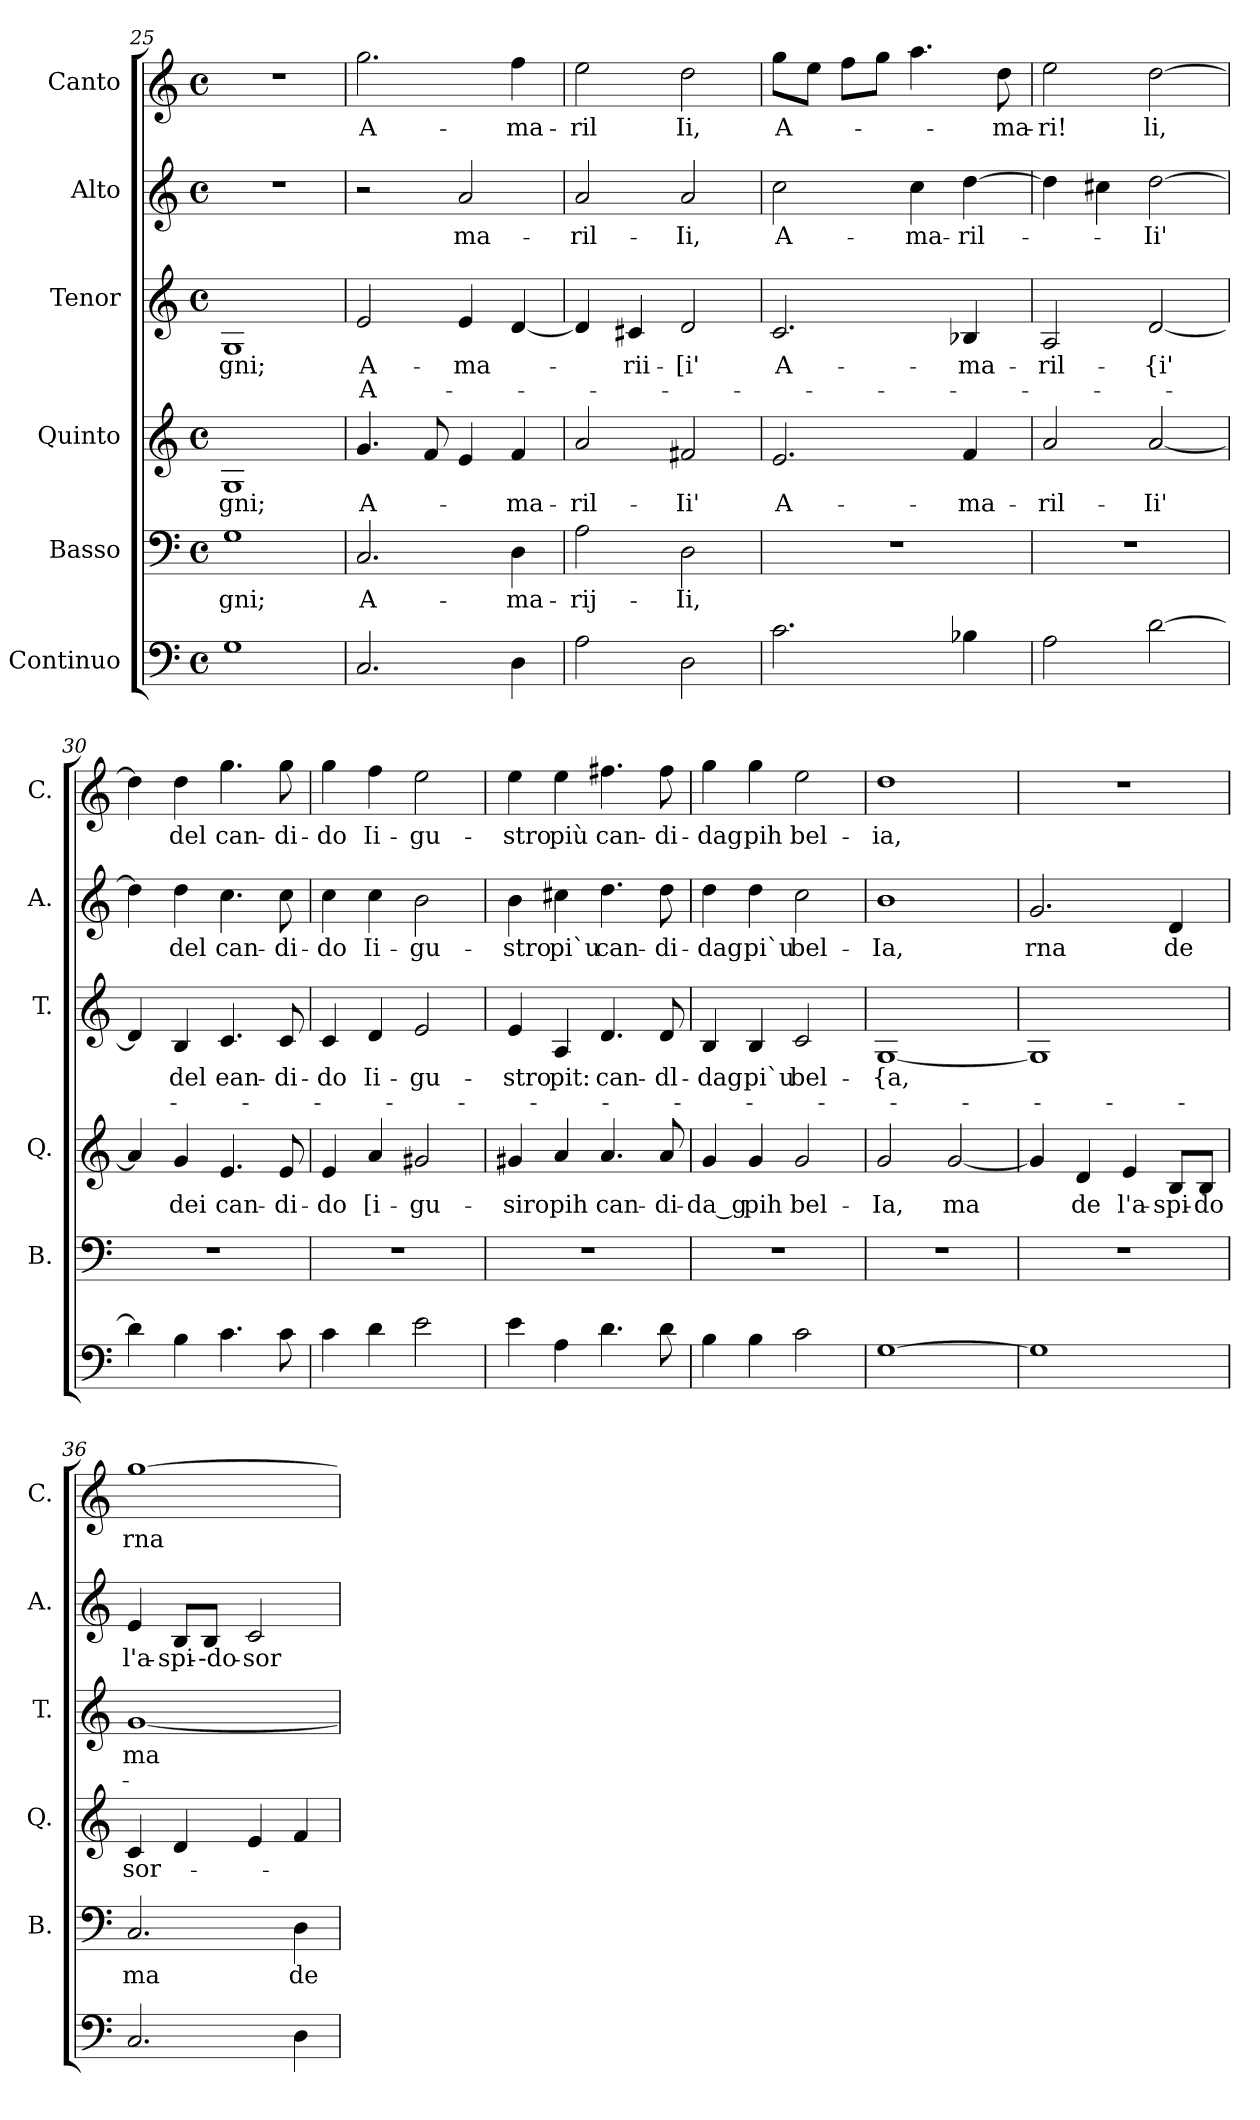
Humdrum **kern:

**kern	**kern	**text	**kern	**text	**kern	**text	**text	**kern	**text	**kern	**text
*part6	*part5	*part5	*part4	*part4	*part3	*part3	*part3	*part2	*part2	*part1	*part1
*staff6	*staff5	*staff5	*staff4	*staff4	*staff3	*staff3	*staff3	*staff2	*staff2	*staff1	*staff1
*I"Continuo	*I"Basso	*	*I"Quinto	*	*I"Tenor	*	*	*I"Alto	*	*I"Canto	*
*	*I'B.	*	*I'Q.	*	*I'T.	*	*	*I'A.	*	*I'C.	*
*clefF4	*clefF4	*	*clefG2	*	*clefG2	*	*	*clefG2	*	*clefG2	*
*k[]	*k[]	*	*k[]	*	*k[]	*	*	*k[]	*	*k[]	*
*M4/4	*M4/4	*	*M4/4	*	*M4/4	*	*	*M4/4	*	*M4/4	*
*met(c)	*met(c)	*	*met(c)	*	*met(c)	*	*	*met(c)	*	*met(c)	*
=25	=25	=25	=25	=25	=25	=25	=25	=25	=25	=25	=25
!	!	!LO:LY:b	!	!LO:LY:b	!	!LO:LY:b	!	!	!	!	!
1G	1G	-gni;	1G	-gni;	1G	-gni;	.	1r	.	1r	.
=26	=26	=26	=26	=26	=26	=26	=26	=26	=26	=26	=26
!	!	!LO:LY:b	!	!LO:LY:b	!	!LO:LY:b	!LO:LY:b	!	!	!	!LO:LY:b
2.C/	2.C/	-A-	4.g/	-A-	2e/	-A-	-A-	2r	.	2.gg\	-A-
.	.	.	8f/	.	.	.	.	.	.	.	.
!	!	!	!	!	!	!LO:LY:b	!	!	!LO:LY:b	!	!
.	.	.	4e/	.	4e/	-ma-	.	2a/	-ma-	.	.
!	!	!LO:LY:b	!	!LO:LY:b	!	!	!	!	!	!	!LO:LY:b
4D\	4D\	-ma-	4f/	-ma-	[4d/	.	.	.	.	4ff\	-ma-
=27	=27	=27	=27	=27	=27	=27	=27	=27	=27	=27	=27
!	!	!LO:LY:b	!	!LO:LY:b	!	!	!	!	!LO:LY:b	!	!LO:LY:b
2A\	2A\	-rij-	2a/	-ril-	4d/]	.	.	2a/	-ril-	2ee\	-ril
!	!	!	!	!	!	!LO:LY:b	!	!	!	!	!
.	.	.	.	.	4c#X/	-rii-	.	.	.	.	.
!	!	!LO:LY:b	!	!LO:LY:b	!	!LO:LY:b	!	!	!LO:LY:b	!	!LO:LY:b
2D\	2D\	-Ii,	2f#X/	-Ii'	2d/	-[i'	.	2a/	-Ii,	2dd\	-Ii,
=28	=28	=28	=28	=28	=28	=28	=28	=28	=28	=28	=28
!	!	!	!	!LO:LY:b	!	!LO:LY:b	!	!	!LO:LY:b	!	!LO:LY:b
2.c\	1r	.	2.e/	-A-	2.c/	-A-	.	2cc\	-A-	8gg\L	-A-
.	.	.	.	.	.	.	.	.	.	8ee\J	.
.	.	.	.	.	.	.	.	.	.	8ff\L	.
.	.	.	.	.	.	.	.	.	.	8gg\J	.
!	!	!	!	!	!	!	!	!	!LO:LY:b	!	!
.	.	.	.	.	.	.	.	4cc\	-ma-	4.aa\	.
!	!	!	!	!LO:LY:b	!	!LO:LY:b	!	!	!LO:LY:b	!	!
4B-X\	.	.	4f/	-ma-	4B-X/	-ma-	.	[4dd\	-ril-	.	.
!	!	!	!	!	!	!	!	!	!	!	!LO:LY:b
.	.	.	.	.	.	.	.	.	.	8dd\	-ma-
=29	=29	=29	=29	=29	=29	=29	=29	=29	=29	=29	=29
!	!	!	!	!LO:LY:b	!	!LO:LY:b	!	!	!	!	!LO:LY:b
2A\	1r	.	2a/	-ril-	2A/	-ril-	.	4dd\]	.	2ee\	-ri!
.	.	.	.	.	.	.	.	4cc#X\	.	.	.
!	!	!	!	!LO:LY:b	!	!LO:LY:b	!	!	!LO:LY:b	!	!LO:LY:b
[2d\	.	.	[2a/	-Ii'	[2d/	-{i'	.	[2dd\	-Ii'	[2dd\	-li,
=30	=30	=30	=30	=30	=30	=30	=30	=30	=30	=30	=30
4d\]	1r	.	4a/]	.	4d/]	.	.	4dd\]	.	4dd\]	.
!	!	!	!	!LO:LY:b	!	!LO:LY:b	!	!	!LO:LY:b	!	!LO:LY:b
4B\	.	.	4g/	-dei	4B/	-del	.	4dd\	-del	4dd\	-del
!	!	!	!	!LO:LY:b	!	!LO:LY:b	!	!	!LO:LY:b	!	!LO:LY:b
4.c\	.	.	4.e/	-can-	4.c/	-ean-	.	4.cc\	-can-	4.gg\	-can-
!	!	!	!	!LO:LY:b	!	!LO:LY:b	!	!	!LO:LY:b	!	!LO:LY:b
8c\	.	.	8e/	-di-	8c/	-di-	.	8cc\	-di-	8gg\	-di-
=31	=31	=31	=31	=31	=31	=31	=31	=31	=31	=31	=31
!	!	!	!	!LO:LY:b	!	!LO:LY:b	!	!	!LO:LY:b	!	!LO:LY:b
4c\	1r	.	4e/	-do	4c/	-do	.	4cc\	-do	4gg\	-do
!	!	!	!	!LO:LY:b	!	!LO:LY:b	!	!	!LO:LY:b	!	!LO:LY:b
4d\	.	.	4a/	-[i-	4d/	-Ii-	.	4cc\	-Ii-	4ff\	-Ii-
!	!	!	!	!LO:LY:b	!	!LO:LY:b	!	!	!LO:LY:b	!	!LO:LY:b
2e\	.	.	2g#X/	-gu-	2e/	-gu-	.	2b\	-gu-	2ee\	-gu-
!!LO:PB:g=z
=32	=32	=32	=32	=32	=32	=32	=32	=32	=32	=32	=32
!	!	!	!	!LO:LY:b	!	!LO:LY:b	!	!	!LO:LY:b	!	!LO:LY:b
4e\	1r	.	4g#X/	-siro	4e/	-stro	.	4b\	-stro	4ee\	-stro
!	!	!	!	!LO:LY:b	!	!LO:LY:b	!	!	!LO:LY:b	!	!LO:LY:b
4A\	.	.	4a/	-pih	4A/	-pit:	.	4cc#X\	-pi`u	4ee\	-più
!	!	!	!	!LO:LY:b	!	!LO:LY:b	!	!	!LO:LY:b	!	!LO:LY:b
4.d\	.	.	4.a/	-can-	4.d/	-can-	.	4.dd\	-can-	4.ff#X\	-can-
!	!	!	!	!LO:LY:b	!	!LO:LY:b	!	!	!LO:LY:b	!	!LO:LY:b
8d\	.	.	8a/	-di-	8d/	-dl-	.	8dd\	-di-	8ff#\	-di-
=33	=33	=33	=33	=33	=33	=33	=33	=33	=33	=33	=33
!	!	!	!	!LO:LY:b	!	!LO:LY:b	!	!	!LO:LY:b	!	!LO:LY:b
4B\	1r	.	4g/	-da_g	4B/	-dag	.	4dd\	-dag	4gg\	-dag
!	!	!	!	!LO:LY:b	!	!LO:LY:b	!	!	!LO:LY:b	!	!LO:LY:b
4B\	.	.	4g/	-pih	4B/	-pi`u	.	4dd\	-pi`u	4gg\	-pih
!	!	!	!	!LO:LY:b	!	!LO:LY:b	!	!	!LO:LY:b	!	!LO:LY:b
2c\	.	.	2g/	-bel-	2c/	-bel-	.	2cc\	-bel-	2ee\	-bel-
=34	=34	=34	=34	=34	=34	=34	=34	=34	=34	=34	=34
!	!	!	!	!LO:LY:b	!	!LO:LY:b	!	!	!LO:LY:b	!	!LO:LY:b
[1G	1r	.	2g/	-Ia,	[1G	-{a,	.	1b	-Ia,	1dd	-ia,
!	!	!	!	!LO:LY:b	!	!	!	!	!	!	!
.	.	.	[2g/	-ma	.	.	.	.	.	.	.
=35	=35	=35	=35	=35	=35	=35	=35	=35	=35	=35	=35
!	!	!	!	!	!	!	!	!	!LO:LY:b	!	!
1G]	1r	.	4g/]	.	1G]	.	.	2.g/	-rna	1r	.
!	!	!	!	!LO:LY:b	!	!	!	!	!	!	!
.	.	.	4d/	-de	.	.	.	.	.	.	.
!	!	!	!	!LO:LY:b	!	!	!	!	!	!	!
.	.	.	4e/	-l'a-	.	.	.	.	.	.	.
!	!	!	!	!LO:LY:b	!	!	!	!	!LO:LY:b	!	!
.	.	.	8B/L	-spi-	.	.	.	4d/	-de	.	.
!	!	!	!	!LO:LY:b	!	!	!	!	!	!	!
.	.	.	8B/J	-do	.	.	.	.	.	.	.
=36	=36	=36	=36	=36	=36	=36	=36	=36	=36	=36	=36
!	!	!LO:LY:b	!	!LO:LY:b	!	!LO:LY:b	!	!	!LO:LY:b	!	!LO:LY:b
2.C/	2.C/	-ma	4c/	-sor-	[1g	-ma	.	4e/	-l'a-	[1gg	-rna
!	!	!	!	!	!	!	!	!	!LO:LY:b	!	!
.	.	.	4d/	.	.	.	.	8B/L	-spi-	.	.
!	!	!	!	!	!	!	!	!	!LO:LY:b	!	!
.	.	.	.	.	.	.	.	8B/J	--do-	.	.
!	!	!	!	!	!	!	!	!	!LO:LY:b	!	!
.	.	.	4e/	.	.	.	.	2c/	-sor-	.	.
!	!	!LO:LY:b	!	!	!	!	!	!	!	!	!
4D\	4D\	-de	4f/	.	.	.	.	.	.	.	.
=	=	=	=	=	=	=	=	=	=	=	=
*-	*-	*-	*-	*-	*-	*-	*-	*-	*-	*-	*-
